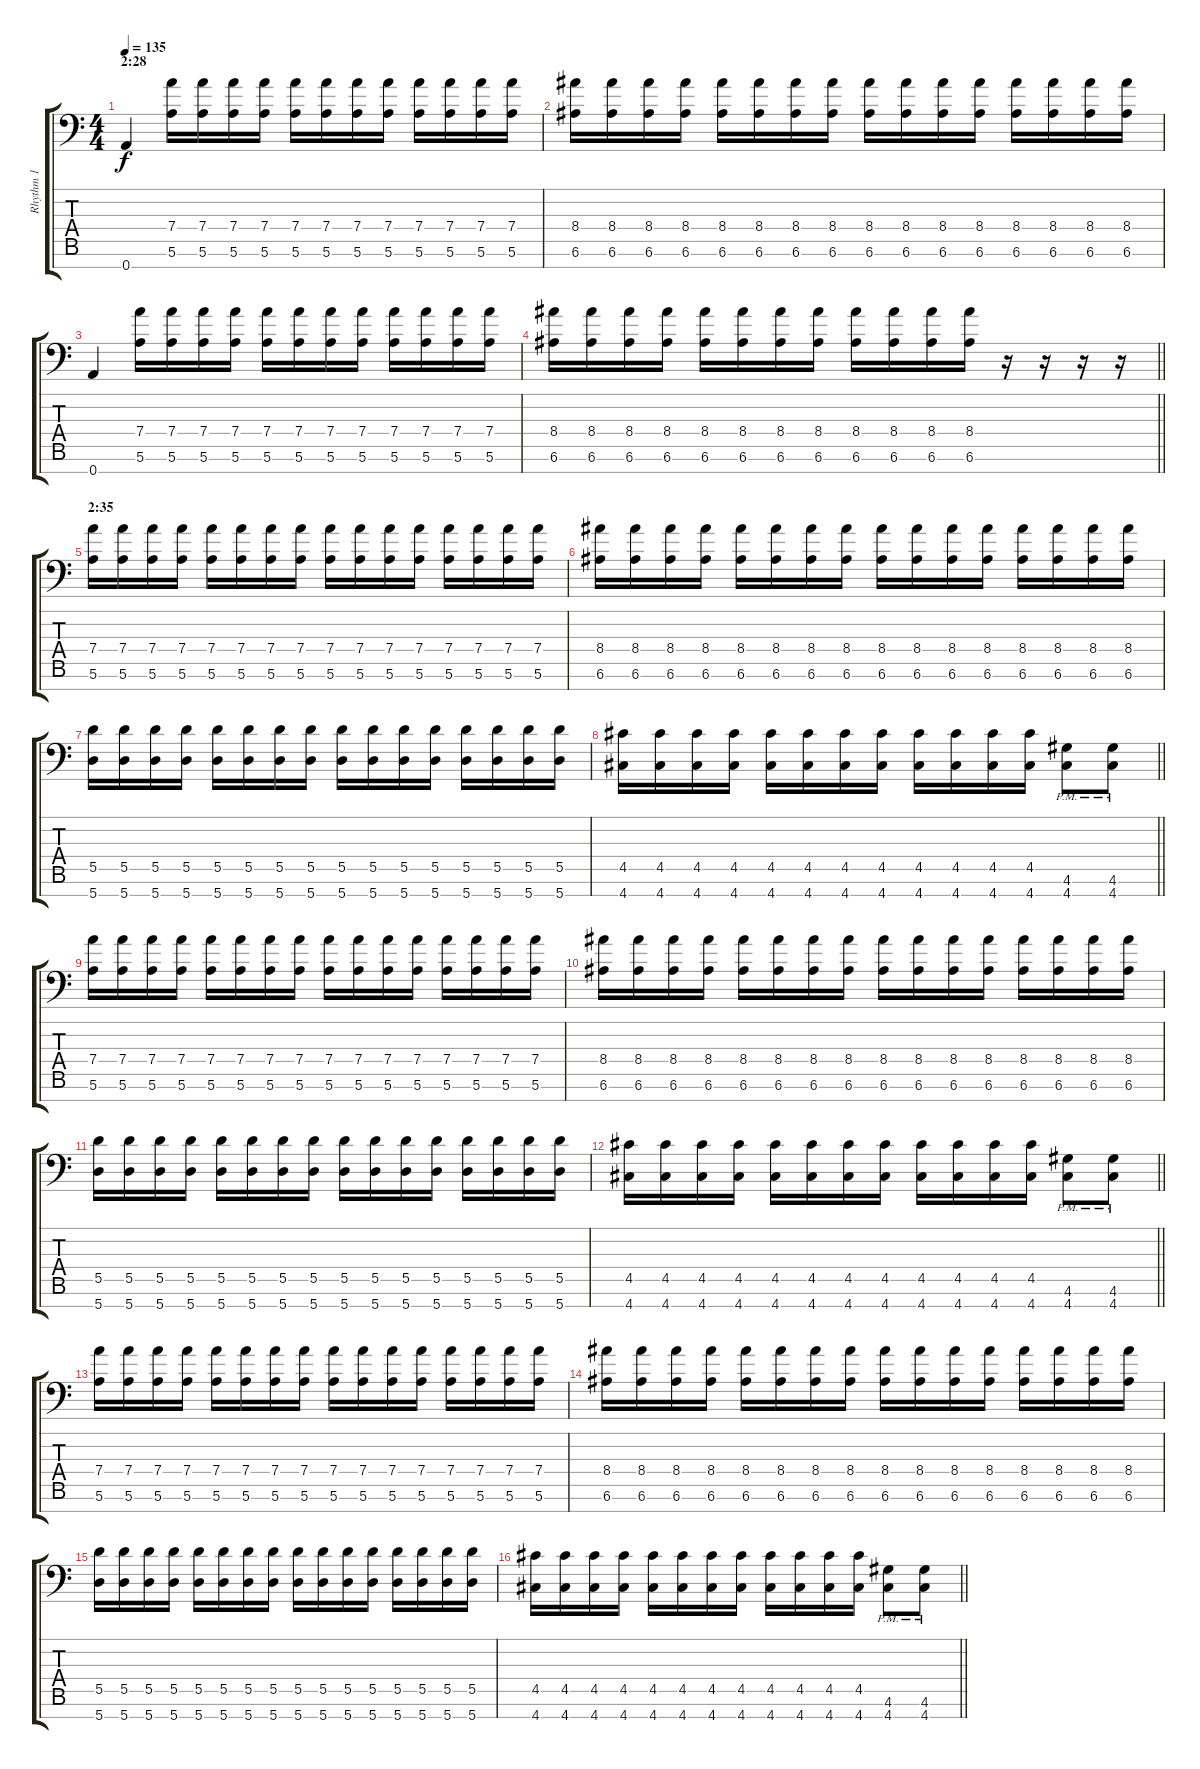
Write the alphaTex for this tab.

\track ("Rhythm 1" "Rhythm 1") {instrument distortionguitar}
\staff {score tabs}
\tuning (E4 B3 G3 D3 A2 E2 A1) {hide}
\ts (4 4)
\section ("" "2:28")
\tempo 135
\clef f4
\ks c
0.7.4{dy f} (7.4 5.6).16 (7.4 5.6).16 (7.4 5.6).16 (7.4 5.6).16 (7.4 5.6).16 (7.4 5.6).16 (7.4 5.6).16 (7.4 5.6).16 (7.4 5.6).16 (7.4 5.6).16 (7.4 5.6).16 (7.4 5.6).16 |
(8.4 6.6).16 (8.4 6.6).16 (8.4 6.6).16 (8.4 6.6).16 (8.4 6.6).16 (8.4 6.6).16 (8.4 6.6).16 (8.4 6.6).16 (8.4 6.6).16 (8.4 6.6).16 (8.4 6.6).16 (8.4 6.6).16 (8.4 6.6).16 (8.4 6.6).16 (8.4 6.6).16 (8.4 6.6).16 |
0.7.4 (7.4 5.6).16 (7.4 5.6).16 (7.4 5.6).16 (7.4 5.6).16 (7.4 5.6).16 (7.4 5.6).16 (7.4 5.6).16 (7.4 5.6).16 (7.4 5.6).16 (7.4 5.6).16 (7.4 5.6).16 (7.4 5.6).16 |
\barLineRight lightlight
(8.4 6.6).16 (8.4 6.6).16 (8.4 6.6).16 (8.4 6.6).16 (8.4 6.6).16 (8.4 6.6).16 (8.4 6.6).16 (8.4 6.6).16 (8.4 6.6).16 (8.4 6.6).16 (8.4 6.6).16 (8.4 6.6).16 r.16 r.16 r.16 r.16 |
\section ("" "2:35")
(7.4 5.6).16 (7.4 5.6).16 (7.4 5.6).16 (7.4 5.6).16 (7.4 5.6).16 (7.4 5.6).16 (7.4 5.6).16 (7.4 5.6).16 (7.4 5.6).16 (7.4 5.6).16 (7.4 5.6).16 (7.4 5.6).16 (7.4 5.6).16 (7.4 5.6).16 (7.4 5.6).16 (7.4 5.6).16 |
(8.4 6.6).16 (8.4 6.6).16 (8.4 6.6).16 (8.4 6.6).16 (8.4 6.6).16 (8.4 6.6).16 (8.4 6.6).16 (8.4 6.6).16 (8.4 6.6).16 (8.4 6.6).16 (8.4 6.6).16 (8.4 6.6).16 (8.4 6.6).16 (8.4 6.6).16 (8.4 6.6).16 (8.4 6.6).16 |
(5.5 5.7).16 (5.5 5.7).16 (5.5 5.7).16 (5.5 5.7).16 (5.5 5.7).16 (5.5 5.7).16 (5.5 5.7).16 (5.5 5.7).16 (5.5 5.7).16 (5.5 5.7).16 (5.5 5.7).16 (5.5 5.7).16 (5.5 5.7).16 (5.5 5.7).16 (5.5 5.7).16 (5.5 5.7).16 |
\barLineRight lightlight
(4.5 4.7).16 (4.5 4.7).16 (4.5 4.7).16 (4.5 4.7).16 (4.5 4.7).16 (4.5 4.7).16 (4.5 4.7).16 (4.5 4.7).16 (4.5 4.7).16 (4.5 4.7).16 (4.5 4.7).16 (4.5 4.7).16 (4.6{pm} 4.7{pm}).8 (4.6{pm} 4.7{pm}).8 |
(7.4 5.6).16 (7.4 5.6).16 (7.4 5.6).16 (7.4 5.6).16 (7.4 5.6).16 (7.4 5.6).16 (7.4 5.6).16 (7.4 5.6).16 (7.4 5.6).16 (7.4 5.6).16 (7.4 5.6).16 (7.4 5.6).16 (7.4 5.6).16 (7.4 5.6).16 (7.4 5.6).16 (7.4 5.6).16 |
(8.4 6.6).16 (8.4 6.6).16 (8.4 6.6).16 (8.4 6.6).16 (8.4 6.6).16 (8.4 6.6).16 (8.4 6.6).16 (8.4 6.6).16 (8.4 6.6).16 (8.4 6.6).16 (8.4 6.6).16 (8.4 6.6).16 (8.4 6.6).16 (8.4 6.6).16 (8.4 6.6).16 (8.4 6.6).16 |
(5.5 5.7).16 (5.5 5.7).16 (5.5 5.7).16 (5.5 5.7).16 (5.5 5.7).16 (5.5 5.7).16 (5.5 5.7).16 (5.5 5.7).16 (5.5 5.7).16 (5.5 5.7).16 (5.5 5.7).16 (5.5 5.7).16 (5.5 5.7).16 (5.5 5.7).16 (5.5 5.7).16 (5.5 5.7).16 |
\barLineRight lightlight
(4.5 4.7).16 (4.5 4.7).16 (4.5 4.7).16 (4.5 4.7).16 (4.5 4.7).16 (4.5 4.7).16 (4.5 4.7).16 (4.5 4.7).16 (4.5 4.7).16 (4.5 4.7).16 (4.5 4.7).16 (4.5 4.7).16 (4.6{pm} 4.7{pm}).8 (4.6{pm} 4.7{pm}).8 |
(7.4 5.6).16 (7.4 5.6).16 (7.4 5.6).16 (7.4 5.6).16 (7.4 5.6).16 (7.4 5.6).16 (7.4 5.6).16 (7.4 5.6).16 (7.4 5.6).16 (7.4 5.6).16 (7.4 5.6).16 (7.4 5.6).16 (7.4 5.6).16 (7.4 5.6).16 (7.4 5.6).16 (7.4 5.6).16 |
(8.4 6.6).16 (8.4 6.6).16 (8.4 6.6).16 (8.4 6.6).16 (8.4 6.6).16 (8.4 6.6).16 (8.4 6.6).16 (8.4 6.6).16 (8.4 6.6).16 (8.4 6.6).16 (8.4 6.6).16 (8.4 6.6).16 (8.4 6.6).16 (8.4 6.6).16 (8.4 6.6).16 (8.4 6.6).16 |
(5.5 5.7).16 (5.5 5.7).16 (5.5 5.7).16 (5.5 5.7).16 (5.5 5.7).16 (5.5 5.7).16 (5.5 5.7).16 (5.5 5.7).16 (5.5 5.7).16 (5.5 5.7).16 (5.5 5.7).16 (5.5 5.7).16 (5.5 5.7).16 (5.5 5.7).16 (5.5 5.7).16 (5.5 5.7).16 |
\barLineRight lightlight
(4.5 4.7).16 (4.5 4.7).16 (4.5 4.7).16 (4.5 4.7).16 (4.5 4.7).16 (4.5 4.7).16 (4.5 4.7).16 (4.5 4.7).16 (4.5 4.7).16 (4.5 4.7).16 (4.5 4.7).16 (4.5 4.7).16 (4.6{pm} 4.7{pm}).8 (4.6{pm} 4.7{pm}).8
